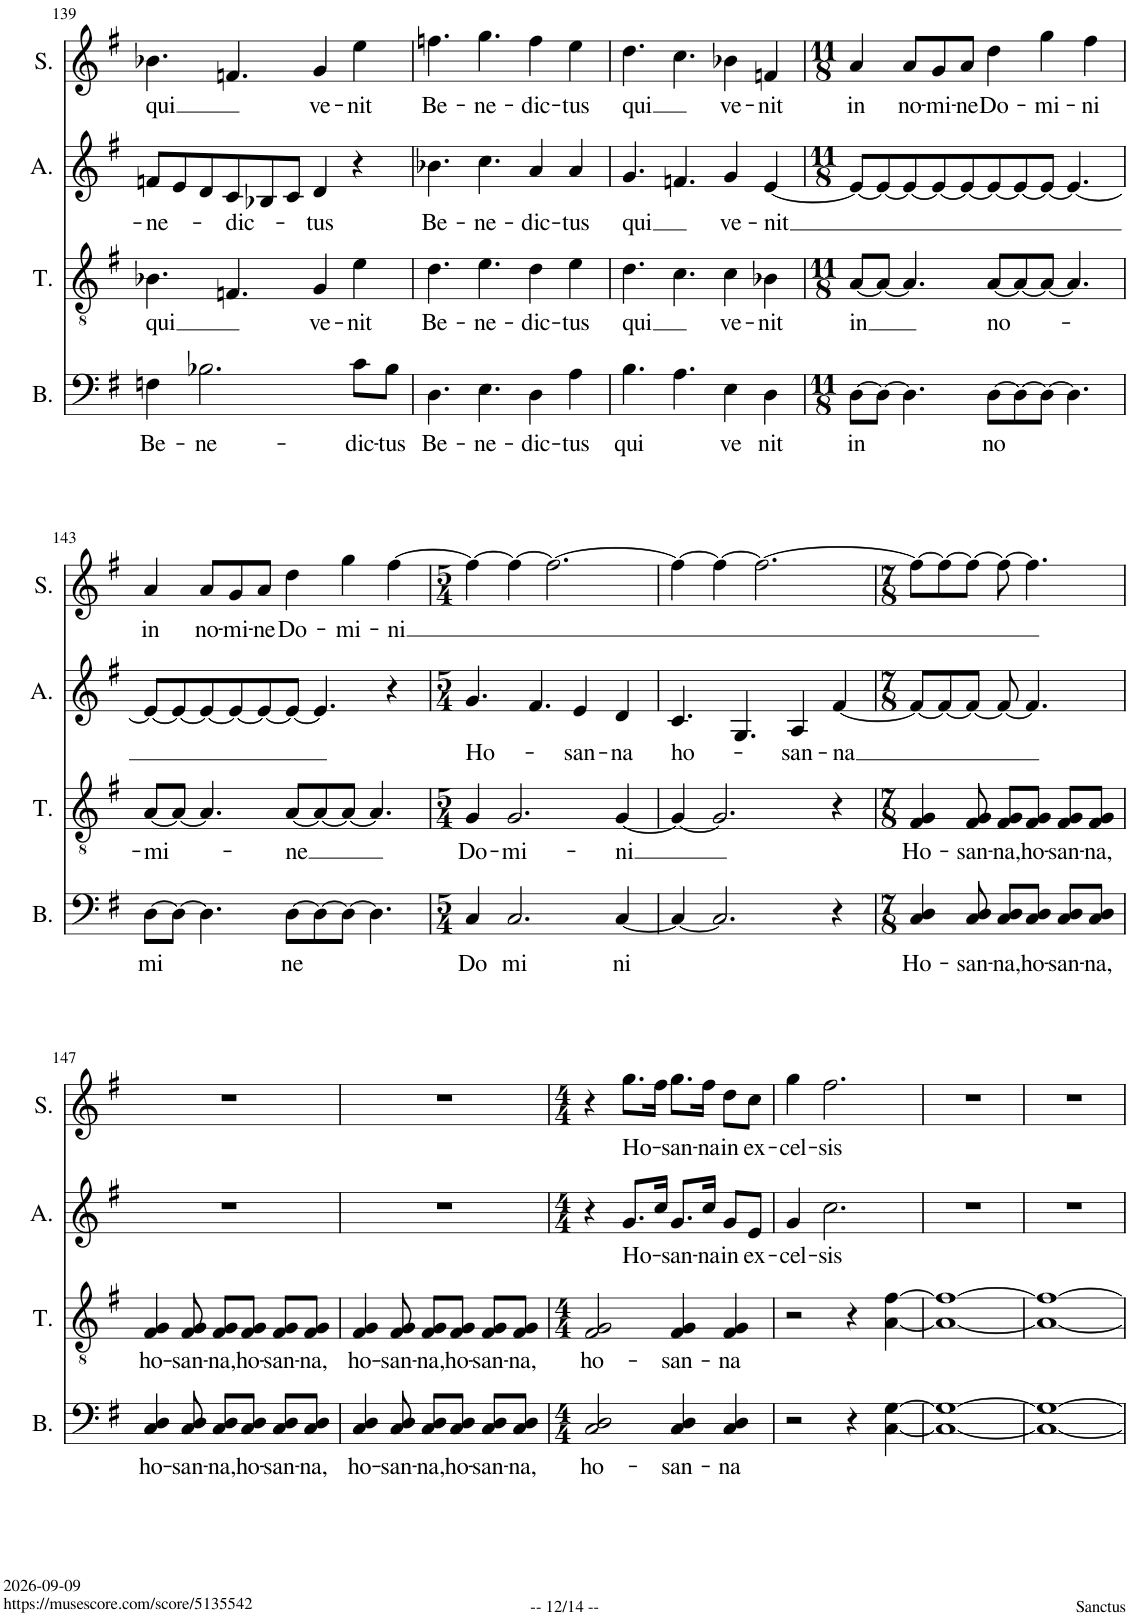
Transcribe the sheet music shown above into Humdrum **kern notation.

**kern	**text	**kern	**text	**kern	**text	**kern	**text
*part4	*part4	*part3	*part3	*part2	*part2	*part1	*part1
*staff4	*staff4	*staff3	*staff3	*staff2	*staff2	*staff1	*staff1
*I"Basso	*	*I"Tenor	*	*I"Alto	*	*I"Soprano	*
*I'B.	*	*I'T.	*	*I'A.	*	*I'S.	*
!!LO:PB:g=z
*clefF4	*	*clefGv2	*	*clefG2	*	*clefG2	*
*	*	*	*	*Trd1c2	*	*	*
*k[f#]	*	*k[f#]	*	*k[f#]	*	*k[f#]	*
*M5/4	*	*M5/4	*	*M5/4	*	*M5/4	*
=139	=139	=139	=139	=139	=139	=139	=139
!	!LO:LY:b	!	!LO:LY:b	!	!LO:LY:b	!	!LO:LY:b
4Fn\	Be-	4.B-X\	qui	8fn/L	-ne-	4.b-X\	qui
.	.	.	.	8e/	.	.	.
!	!LO:LY:b	!	!	!	!	!	!
2.B-X\	-ne-	.	.	8d/	.	.	.
!	!	!	!	!	!LO:LY:b	!	!
.	.	4.Fn/	.	8c/	-dic-	4.fn/	.
.	.	.	.	8B-X/	.	.	.
.	.	.	.	8c/J	.	.	.
!	!	!	!LO:LY:b	!	!LO:LY:b	!	!LO:LY:b
.	.	4G/	ve-	4d/	-tus	4g/	ve-
!	!LO:LY:b	!	!LO:LY:b	!	!	!	!LO:LY:b
8c\L	-dic-	4e\	-nit	4r	.	4ee\	-nit
!	!LO:LY:b	!	!	!	!	!	!
8B-\J	-tus	.	.	.	.	.	.
=140	=140	=140	=140	=140	=140	=140	=140
!	!LO:LY:b	!	!LO:LY:b	!	!LO:LY:b	!	!LO:LY:b
4.D\	Be-	4.d\	Be-	4.b-X\	Be-	4.ffn\	Be-
!	!LO:LY:b	!	!LO:LY:b	!	!LO:LY:b	!	!LO:LY:b
4.E\	-ne-	4.e\	-ne-	4.cc\	-ne-	4.gg\	-ne-
!	!LO:LY:b	!	!LO:LY:b	!	!LO:LY:b	!	!LO:LY:b
4D\	-dic-	4d\	-dic-	4a/	-dic-	4ff\	-dic-
!	!LO:LY:b	!	!LO:LY:b	!	!LO:LY:b	!	!LO:LY:b
4A\	-tus	4e\	-tus	4a/	-tus	4ee\	-tus
=141	=141	=141	=141	=141	=141	=141	=141
!	!LO:LY:b	!	!LO:LY:b	!	!LO:LY:b	!	!LO:LY:b
4.B\	qui	4.d\	qui	4.g/	qui	4.dd\	qui
4.A\	.	4.c\	.	4.fn/	.	4.cc\	.
!	!LO:LY:b	!	!LO:LY:b	!	!LO:LY:b	!	!LO:LY:b
4E\	ve	4c\	ve-	4g/	ve-	4b-X\	ve-
!	!LO:LY:b	!	!LO:LY:b	!	!LO:LY:b	!	!LO:LY:b
4D\	nit	4B-X\	-nit	[4e/	-nit	4fn/	-nit
=142	=142	=142	=142	=142	=142	=142	=142
*M11/8	*	*M11/8	*	*M11/8	*	*M11/8	*
!	!LO:LY:b	!	!LO:LY:b	!	!	!	!LO:LY:b
[8D\L	in	[8A/L	in	8e/L_	.	4a/	in
8D\J_	.	8A/J_	.	8e/_	.	.	.
!	!	!	!	!	!	!	!LO:LY:b
4.D\]	.	4.A/]	.	8e/_	.	8a/L	no-
!	!	!	!	!	!	!	!LO:LY:b
.	.	.	.	8e/_	.	8g/	-mi-
!	!	!	!	!	!	!	!LO:LY:b
.	.	.	.	8e/_	.	8a/J	-ne
!	!LO:LY:b	!	!LO:LY:b	!	!	!	!LO:LY:b
[8D\L	no	[8A/L	no-	8e/_	.	4dd\	Do-
8D\_	.	8A/_	.	8e/_	.	.	.
!	!	!	!	!	!	!	!LO:LY:b
8D\J_	.	8A/J_	.	8e/J_	.	4gg\	-mi-
4.D\]	.	4.A/]	.	4.e/_	.	.	.
!	!	!	!	!	!	!	!LO:LY:b
.	.	.	.	.	.	4ff#\	-ni
!!LO:LB:g=z
=143	=143	=143	=143	=143	=143	=143	=143
!	!LO:LY:b	!	!LO:LY:b	!	!	!	!LO:LY:b
[8D\L	mi	[8A/L	-mi-	8e/L_	.	4a/	in
8D\J_	.	8A/J_	.	8e/_	.	.	.
!	!	!	!	!	!	!	!LO:LY:b
4.D\]	.	4.A/]	.	8e/_	.	8a/L	no-
!	!	!	!	!	!	!	!LO:LY:b
.	.	.	.	8e/_	.	8g/	-mi-
!	!	!	!	!	!	!	!LO:LY:b
.	.	.	.	8e/_	.	8a/J	-ne
!	!LO:LY:b	!	!LO:LY:b	!	!	!	!LO:LY:b
[8D\L	ne	[8A/L	-ne	8e/J_	.	4dd\	Do-
8D\_	.	8A/_	.	4.e/]	.	.	.
!	!	!	!	!	!	!	!LO:LY:b
8D\J_	.	8A/J_	.	.	.	4gg\	-mi-
4.D\]	.	4.A/]	.	.	.	.	.
!	!	!	!	!	!	!	!LO:LY:b
.	.	.	.	4r	.	[4ff#\	-ni
=144	=144	=144	=144	=144	=144	=144	=144
*M5/4	*	*M5/4	*	*M5/4	*	*M5/4	*
!	!LO:LY:b	!	!LO:LY:b	!	!LO:LY:b	!	!
4C/	Do	4G/	Do-	4.g/	Ho-	4ff#\_	.
!	!LO:LY:b	!	!LO:LY:b	!	!	!	!
2.C/	mi	2.G/	-mi-	.	.	4ff#\_	.
.	.	.	.	4.f#/	.	.	.
.	.	.	.	.	.	2.ff#\_	.
!	!	!	!	!	!LO:LY:b	!	!
.	.	.	.	4e/	-san-	.	.
!	!LO:LY:b	!	!LO:LY:b	!	!LO:LY:b	!	!
[4C/	ni	[4G/	-ni	4d/	-na	.	.
=145	=145	=145	=145	=145	=145	=145	=145
!	!	!	!	!	!LO:LY:b	!	!
4C/_	.	4G/_	.	4.c/	ho-	4ff#\_	.
2.C/]	.	2.G/]	.	.	.	4ff#\_	.
.	.	.	.	4.G/	.	.	.
.	.	.	.	.	.	2.ff#\_	.
!	!	!	!	!	!LO:LY:b	!	!
.	.	.	.	4A/	-san-	.	.
!	!	!	!	!	!LO:LY:b	!	!
4r	.	4r	.	[4f#/	-na	.	.
=146	=146	=146	=146	=146	=146	=146	=146
*M7/8	*	*M7/8	*	*M7/8	*	*M7/8	*
!	!LO:LY:b	!	!LO:LY:b	!	!	!	!
4C/ 4D/	Ho-	4F#/ 4G/	Ho-	8f#/L_	.	8ff#\L_	.
.	.	.	.	8f#/_	.	8ff#\_	.
!	!LO:LY:b	!	!LO:LY:b	!	!	!	!
8C/ 8D/	-san-	8F#/ 8G/	-san-	8f#/J_	.	8ff#\J_	.
!	!LO:LY:b	!	!LO:LY:b	!	!	!	!
8C/ 8D/L	-na,	8F#/ 8G/L	-na,	8f#/_	.	8ff#\_	.
!	!LO:LY:b	!	!LO:LY:b	!	!	!	!
8C/ 8D/J	ho-	8F#/ 8G/J	ho-	4.f#/]	.	4.ff#\]	.
!	!LO:LY:b	!	!LO:LY:b	!	!	!	!
8C/ 8D/L	-san-	8F#/ 8G/L	-san-	.	.	.	.
!	!LO:LY:b	!	!LO:LY:b	!	!	!	!
8C/ 8D/J	-na,	8F#/ 8G/J	-na,	.	.	.	.
!!LO:LB:g=z
=147	=147	=147	=147	=147	=147	=147	=147
!	!LO:LY:b	!	!LO:LY:b	!	!	!	!
4C/ 4D/	ho-	4F#/ 4G/	ho-	2..r	.	2..r	.
!	!LO:LY:b	!	!LO:LY:b	!	!	!	!
8C/ 8D/	-san-	8F#/ 8G/	-san-	.	.	.	.
!	!LO:LY:b	!	!LO:LY:b	!	!	!	!
8C/ 8D/L	-na,	8F#/ 8G/L	-na,	.	.	.	.
!	!LO:LY:b	!	!LO:LY:b	!	!	!	!
8C/ 8D/J	ho-	8F#/ 8G/J	ho-	.	.	.	.
!	!LO:LY:b	!	!LO:LY:b	!	!	!	!
8C/ 8D/L	-san-	8F#/ 8G/L	-san-	.	.	.	.
!	!LO:LY:b	!	!LO:LY:b	!	!	!	!
8C/ 8D/J	-na,	8F#/ 8G/J	-na,	.	.	.	.
=148	=148	=148	=148	=148	=148	=148	=148
!	!LO:LY:b	!	!LO:LY:b	!	!	!	!
4C/ 4D/	ho-	4F#/ 4G/	ho-	2..r	.	2..r	.
!	!LO:LY:b	!	!LO:LY:b	!	!	!	!
8C/ 8D/	-san-	8F#/ 8G/	-san-	.	.	.	.
!	!LO:LY:b	!	!LO:LY:b	!	!	!	!
8C/ 8D/L	-na,	8F#/ 8G/L	-na,	.	.	.	.
!	!LO:LY:b	!	!LO:LY:b	!	!	!	!
8C/ 8D/J	ho-	8F#/ 8G/J	ho-	.	.	.	.
!	!LO:LY:b	!	!LO:LY:b	!	!	!	!
8C/ 8D/L	-san-	8F#/ 8G/L	-san-	.	.	.	.
!	!LO:LY:b	!	!LO:LY:b	!	!	!	!
8C/ 8D/J	-na,	8F#/ 8G/J	-na,	.	.	.	.
=149	=149	=149	=149	=149	=149	=149	=149
*M4/4	*	*M4/4	*	*M4/4	*	*M4/4	*
!	!LO:LY:b	!	!LO:LY:b	!	!	!	!
2C/ 2D/	ho-	2F#/ 2G/	ho-	4r	.	4r	.
!	!	!	!	!	!LO:LY:b	!	!LO:LY:b
.	.	.	.	8.g/L	Ho-	8.gg\L	Ho-
.	.	.	.	16cc/Jk	.	16ff#\Jk	.
!	!LO:LY:b	!	!LO:LY:b	!	!LO:LY:b	!	!LO:LY:b
4C/ 4D/	-san-	4F#/ 4G/	-san-	8.g/L	-san-	8.gg\L	-san-
!	!	!	!	!	!LO:LY:b	!	!LO:LY:b
.	.	.	.	16cc/Jk	-na	16ff#\Jk	-na
!	!LO:LY:b	!	!LO:LY:b	!	!LO:LY:b	!	!LO:LY:b
4C/ 4D/	-na	4F#/ 4G/	-na	8g/L	in	8dd\L	in
!	!	!	!	!	!LO:LY:b	!	!LO:LY:b
.	.	.	.	8e/J	ex-	8cc\J	ex-
=150	=150	=150	=150	=150	=150	=150	=150
!	!	!	!	!	!LO:LY:b	!	!LO:LY:b
2r	.	2r	.	4g/	-cel-	4gg\	-cel-
!	!	!	!	!	!LO:LY:b	!	!LO:LY:b
.	.	.	.	2.cc\	-sis	2.ff#\	-sis
4r	.	4r	.	.	.	.	.
[4C\ [4G\	.	[4A\ [4f#\	.	.	.	.	.
=151	=151	=151	=151	=151	=151	=151	=151
1C_ 1G_	.	1A_ 1f#_	.	1r	.	1r	.
=152	=152	=152	=152	=152	=152	=152	=152
1C_ 1G_	.	1A_ 1f#_	.	1r	.	1r	.
=	=	=	=	=	=	=	=
*-	*-	*-	*-	*-	*-	*-	*-
